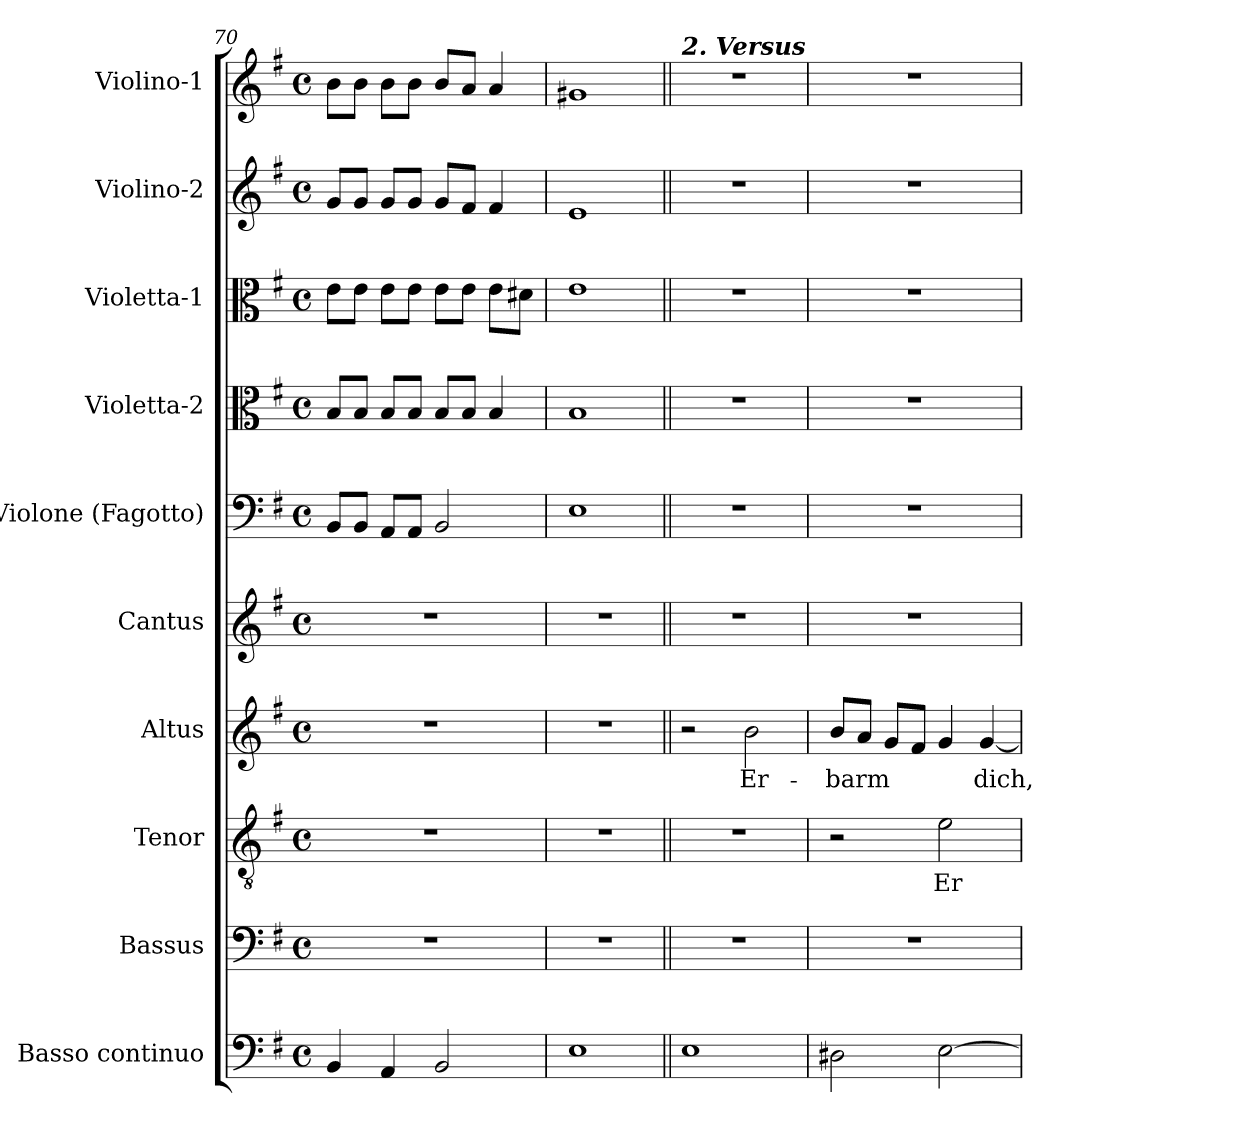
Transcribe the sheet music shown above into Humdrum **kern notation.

**kern	**kern	**kern	**text	**kern	**text	**kern	**kern	**kern	**kern	**kern	**kern
*part10	*part9	*part8	*part8	*part7	*part7	*part6	*part5	*part4	*part3	*part2	*part1
*staff10	*staff9	*staff8	*staff8	*staff7	*staff7	*staff6	*staff5	*staff4	*staff3	*staff2	*staff1
*I"Basso continuo	*I"Bassus	*I"Tenor	*	*I"Altus	*	*I"Cantus	*I"Violone (Fagotto)	*I"Violetta-2	*I"Violetta-1	*I"Violino-2	*I"Violino-1
*I'BC2	*I'B	*I'T	*	*I'A	*	*I'C	*I'Vn	*I'Va2	*I'Va1	*I'Vi2	*I'Vi1
*clefF4	*clefF4	*clefGv2	*	*clefG2	*	*clefG2	*clefF4	*clefC3	*clefC3	*clefG2	*clefG2
*k[f#]	*k[f#]	*k[f#]	*	*k[f#]	*	*k[f#]	*k[f#]	*k[f#]	*k[f#]	*k[f#]	*k[f#]
*G:	*G:	*G:	*	*G:	*	*G:	*G:	*G:	*G:	*G:	*G:
*M4/4	*M4/4	*M4/4	*	*M4/4	*	*M4/4	*M4/4	*M4/4	*M4/4	*M4/4	*M4/4
*met(c)	*met(c)	*met(c)	*	*met(c)	*	*met(c)	*met(c)	*met(c)	*met(c)	*met(c)	*met(c)
=70	=70	=70	=70	=70	=70	=70	=70	=70	=70	=70	=70
4BB/	1r	1r	.	1r	.	1r	8BB/L	8B/L	8e\L	8g/L	8b\L
.	.	.	.	.	.	.	8BB/J	8B/J	8e\J	8g/J	8b\J
4AA/	.	.	.	.	.	.	8AA/L	8B/L	8e\L	8g/L	8b\L
.	.	.	.	.	.	.	8AA/J	8B/J	8e\J	8g/J	8b\J
2BB/	.	.	.	.	.	.	2BB/	8B/L	8e\L	8g/L	8b/L
.	.	.	.	.	.	.	.	8B/J	8e\J	8f#/J	8a/J
.	.	.	.	.	.	.	.	4B/	8e\L	4f#/	4a/
.	.	.	.	.	.	.	.	.	8d#X\J	.	.
=71	=71	=71	=71	=71	=71	=71	=71	=71	=71	=71	=71
1E	1r	1r	.	1r	.	1r	1E	1B	1e	1e	1g#X
!!LO:PB:g=z
=72||	=72||	=72||	=72||	=72||	=72||	=72||	=72||	=72||	=72||	=72||	=72||
!	!	!	!	!	!	!	!	!	!	!	!LO:TX:a:Bi:t=2. Versus
1E	1r	1r	.	2r	.	1r	1r	1r	1r	1r	1r
!	!	!	!	!	!LO:LY:b	!	!	!	!	!	!
.	.	.	.	2b\	Er-	.	.	.	.	.	.
=73	=73	=73	=73	=73	=73	=73	=73	=73	=73	=73	=73
!	!	!	!	!	!LO:LY:b	!	!	!	!	!	!
2D#X\	1r	2r	.	8b/L	-barm	1r	1r	1r	1r	1r	1r
.	.	.	.	8a/J	.	.	.	.	.	.	.
.	.	.	.	8g/L	.	.	.	.	.	.	.
.	.	.	.	8f#/J	.	.	.	.	.	.	.
!	!	!	!LO:LY:b	!	!	!	!	!	!	!	!
[>2E\	.	2e\	Er-	4g/	.	.	.	.	.	.	.
!	!	!	!	!	!LO:LY:b	!	!	!	!	!	!
.	.	.	.	[<4g/	dich,	.	.	.	.	.	.
=	=	=	=	=	=	=	=	=	=	=	=
*-	*-	*-	*-	*-	*-	*-	*-	*-	*-	*-	*-
